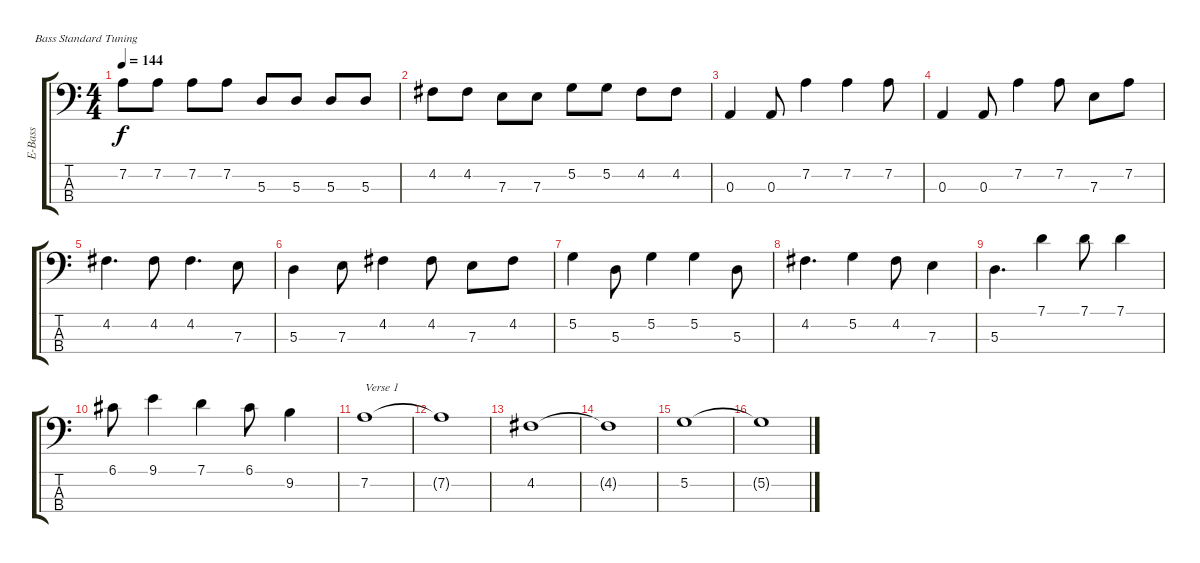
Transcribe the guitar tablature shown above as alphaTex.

\bracketExtendMode groupsimilarinstruments
\otherSystemsTrackNameOrientation horizontal
\track ("Bass" "E-Bass") {instrument electricbassfinger}
\staff {score tabs}
\tuning (G2 D2 A1 E1)
\ts (4 4)
\tempo 144
\clef f4
\ks c
7.2.8{dy f beam Down} 7.2.8{beam Down} 7.2.8{beam Down} 7.2.8{beam Down} 5.3.8{beam Up} 5.3.8{beam Up} 5.3.8{beam Up} 5.3.8{beam Up} |
4.2{acc #}.8{beam Down} 4.2{acc #}.8{beam Down} 7.3.8{beam Down} 7.3.8{beam Down} 5.2.8{beam Down} 5.2.8{beam Down} 4.2{acc #}.8{beam Down} 4.2{acc #}.8{beam Down} |
0.3.4{beam Up} 0.3.8{beam Up} 7.2.4{beam Down} 7.2.4{beam Down} 7.2.8{beam Down} |
0.3.4{beam Up} 0.3.8{beam Up} 7.2.4{beam Down} 7.2.8{beam Down} 7.3.8{beam Down} 7.2.8{beam Down} |
4.2{acc #}.4{d beam Down} 4.2{acc #}.8{beam Down} 4.2{acc #}.4{d beam Down} 7.3.8{beam Down} |
5.3.4{beam Down} 7.3.8{beam Down} 4.2{acc #}.4{beam Down} 4.2{acc #}.8{beam Down} 7.3.8{beam Down} 4.2{acc #}.8{beam Down} |
5.2.4{beam Down} 5.3.8{beam Down} 5.2.4{beam Down} 5.2.4{beam Down} 5.3.8{beam Down} |
4.2{acc #}.4{d beam Down} 5.2.4{beam Down} 4.2{acc #}.8{beam Down} 7.3.4{beam Down} |
5.3.4{d beam Down} 7.1.4{beam Down} 7.1.8{beam Down} 7.1.4{beam Down} |
6.1{acc #}.8{beam Down} 9.1.4{beam Down} 7.1.4{beam Down} 6.1{acc #}.8{beam Down} 9.2.4{beam Down} |
7.2.1{txt "Verse 1" beam Down} |
7.2{t}.1{beam Down} |
4.2{acc #}.1{beam Down} |
4.2{t acc #}.1{beam Down} |
5.2.1{beam Down} |
5.2{t}.1{beam Down}
